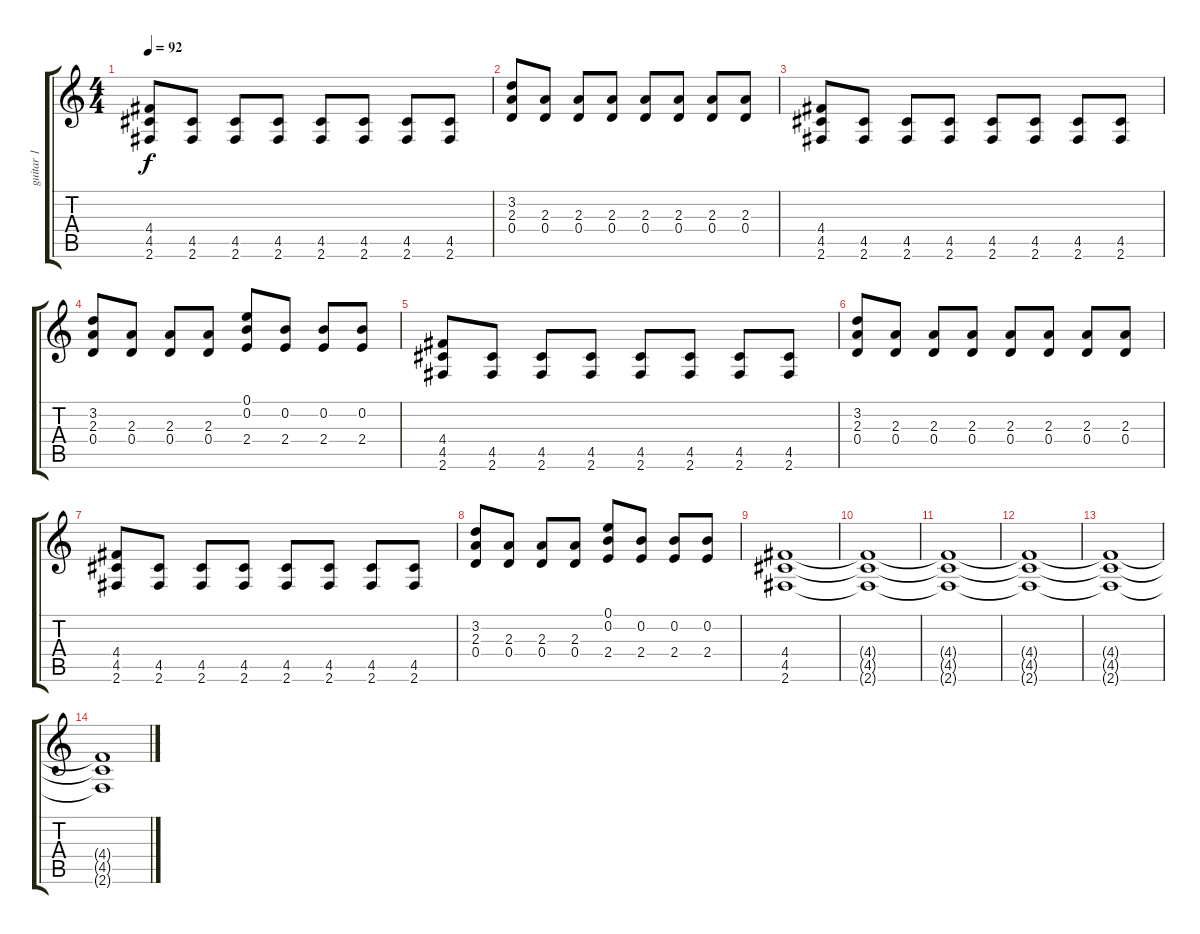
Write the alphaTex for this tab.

\track ("guitar 1" "guitar 1") {instrument acousticguitarsteel}
\staff {score tabs}
\tuning (E4 B3 G3 D3 A2 E2) {hide}
\ts (4 4)
\tempo 92
\clef g2
\ks c
(4.4 4.5 2.6).8{dy f} (4.5 2.6).8 (4.5 2.6).8 (4.5 2.6).8 (4.5 2.6).8 (4.5 2.6).8 (4.5 2.6).8 (4.5 2.6).8 |
(3.2 2.3 0.4).8 (2.3 0.4).8 (2.3 0.4).8 (2.3 0.4).8 (2.3 0.4).8 (2.3 0.4).8 (2.3 0.4).8 (2.3 0.4).8 |
(4.4 4.5 2.6).8 (4.5 2.6).8 (4.5 2.6).8 (4.5 2.6).8 (4.5 2.6).8 (4.5 2.6).8 (4.5 2.6).8 (4.5 2.6).8 |
(3.2 2.3 0.4).8 (2.3 0.4).8 (2.3 0.4).8 (2.3 0.4).8 (0.1 0.2 2.4).8 (0.2 2.4).8 (0.2 2.4).8 (0.2 2.4).8 |
(4.4 4.5 2.6).8 (4.5 2.6).8 (4.5 2.6).8 (4.5 2.6).8 (4.5 2.6).8 (4.5 2.6).8 (4.5 2.6).8 (4.5 2.6).8 |
(3.2 2.3 0.4).8 (2.3 0.4).8 (2.3 0.4).8 (2.3 0.4).8 (2.3 0.4).8 (2.3 0.4).8 (2.3 0.4).8 (2.3 0.4).8 |
(4.4 4.5 2.6).8 (4.5 2.6).8 (4.5 2.6).8 (4.5 2.6).8 (4.5 2.6).8 (4.5 2.6).8 (4.5 2.6).8 (4.5 2.6).8 |
(3.2 2.3 0.4).8 (2.3 0.4).8 (2.3 0.4).8 (2.3 0.4).8 (0.1 0.2 2.4).8 (0.2 2.4).8 (0.2 2.4).8 (0.2 2.4).8 |
(4.4 4.5 2.6).1 |
(4.4{t} 4.5{t} 2.6{t}).1 |
(4.4{t} 4.5{t} 2.6{t}).1 |
(4.4{t} 4.5{t} 2.6{t}).1 |
(4.4{t} 4.5{t} 2.6{t}).1 |
(4.4{t} 4.5{t} 2.6{t}).1
